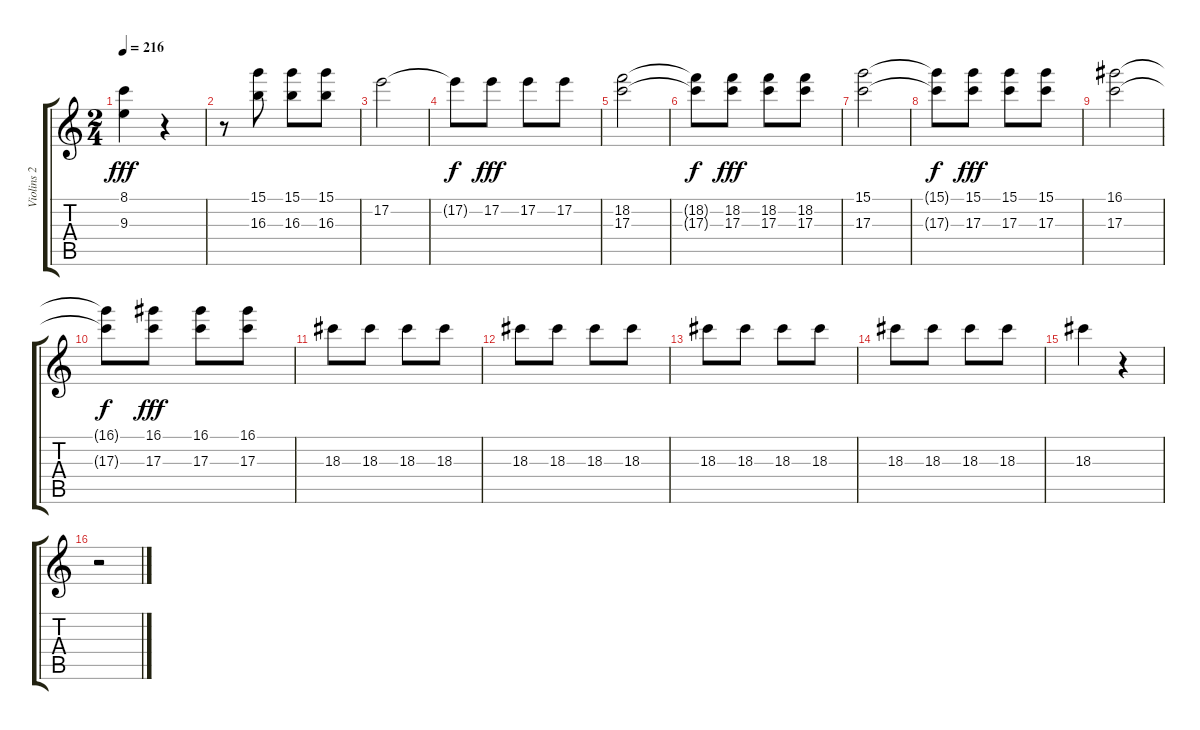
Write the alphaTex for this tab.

\track ("Violins 2" "Violins 2") {instrument contrabass}
\staff {score tabs}
\tuning (E4 B3 G3 D3 A2 E2) {hide}
\ts (2 4)
\tempo 216
\clef g2
\ks c
(8.1 9.3).4{dy fff} r.4 |
r.8 (15.1 16.3).8 (15.1 16.3).8 (15.1 16.3).8 |
17.2.2 |
17.2{t}.8{dy f} 17.2.8{dy fff} 17.2.8 17.2.8 |
(18.2 17.3).2 |
(18.2{t} 17.3{t}).8{dy f} (18.2 17.3).8{dy fff} (18.2 17.3).8 (18.2 17.3).8 |
(15.1 17.3).2 |
(15.1{t} 17.3{t}).8{dy f} (15.1 17.3).8{dy fff} (15.1 17.3).8 (15.1 17.3).8 |
(16.1 17.3).2 |
(16.1{t} 17.3{t}).8{dy f} (16.1 17.3).8{dy fff} (16.1 17.3).8 (16.1 17.3).8 |
18.3.8 18.3.8 18.3.8 18.3.8 |
18.3.8 18.3.8 18.3.8 18.3.8 |
18.3.8 18.3.8 18.3.8 18.3.8 |
18.3.8 18.3.8 18.3.8 18.3.8 |
18.3.4 r.4 |
r.2
